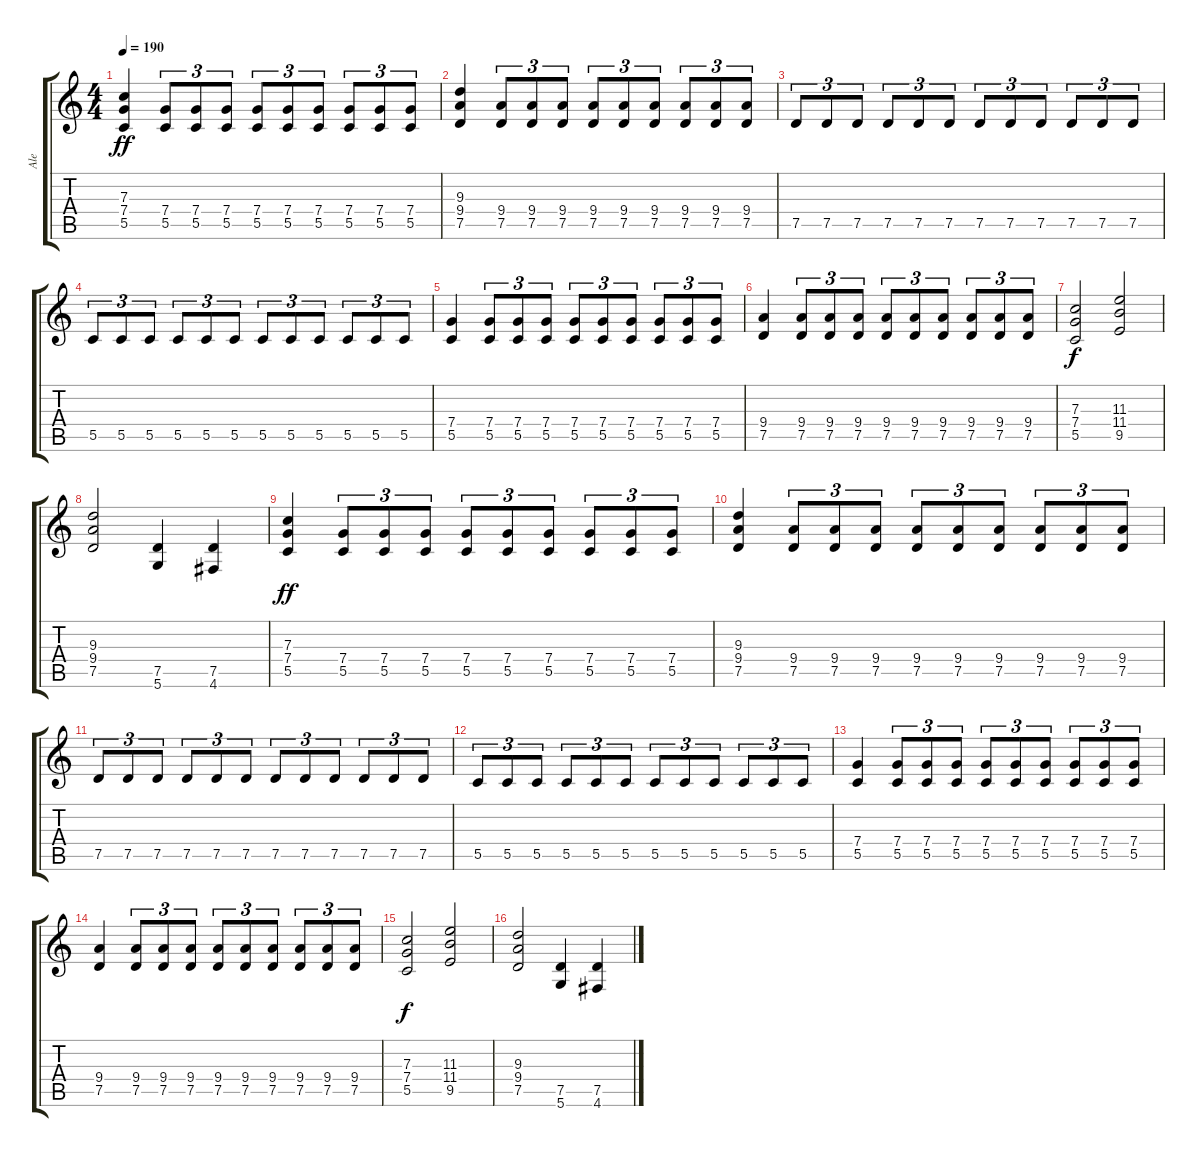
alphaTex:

\track ("Ale" "Ale") {instrument distortionguitar}
\staff {score tabs}
\tuning (D4 A3 F3 C3 G2 D2) {hide}
\ts (4 4)
\tempo 190
\clef g2
\ks c
(7.3 7.4 5.5).4{dy ff} (7.4 5.5).8{tu (3 2)} (7.4 5.5).8{tu (3 2)} (7.4 5.5).8{tu (3 2)} (7.4 5.5).8{tu (3 2)} (7.4 5.5).8{tu (3 2)} (7.4 5.5).8{tu (3 2)} (7.4 5.5).8{tu (3 2)} (7.4 5.5).8{tu (3 2)} (7.4 5.5).8{tu (3 2)} |
(9.3 9.4 7.5).4 (9.4 7.5).8{tu (3 2)} (9.4 7.5).8{tu (3 2)} (9.4 7.5).8{tu (3 2)} (9.4 7.5).8{tu (3 2)} (9.4 7.5).8{tu (3 2)} (9.4 7.5).8{tu (3 2)} (9.4 7.5).8{tu (3 2)} (9.4 7.5).8{tu (3 2)} (9.4 7.5).8{tu (3 2)} |
7.5.8{tu (3 2)} 7.5.8{tu (3 2)} 7.5.8{tu (3 2)} 7.5.8{tu (3 2)} 7.5.8{tu (3 2)} 7.5.8{tu (3 2)} 7.5.8{tu (3 2)} 7.5.8{tu (3 2)} 7.5.8{tu (3 2)} 7.5.8{tu (3 2)} 7.5.8{tu (3 2)} 7.5.8{tu (3 2)} |
5.5.8{tu (3 2)} 5.5.8{tu (3 2)} 5.5.8{tu (3 2)} 5.5.8{tu (3 2)} 5.5.8{tu (3 2)} 5.5.8{tu (3 2)} 5.5.8{tu (3 2)} 5.5.8{tu (3 2)} 5.5.8{tu (3 2)} 5.5.8{tu (3 2)} 5.5.8{tu (3 2)} 5.5.8{tu (3 2)} |
(7.4 5.5).4 (7.4 5.5).8{tu (3 2)} (7.4 5.5).8{tu (3 2)} (7.4 5.5).8{tu (3 2)} (7.4 5.5).8{tu (3 2)} (7.4 5.5).8{tu (3 2)} (7.4 5.5).8{tu (3 2)} (7.4 5.5).8{tu (3 2)} (7.4 5.5).8{tu (3 2)} (7.4 5.5).8{tu (3 2)} |
(9.4 7.5).4 (9.4 7.5).8{tu (3 2)} (9.4 7.5).8{tu (3 2)} (9.4 7.5).8{tu (3 2)} (9.4 7.5).8{tu (3 2)} (9.4 7.5).8{tu (3 2)} (9.4 7.5).8{tu (3 2)} (9.4 7.5).8{tu (3 2)} (9.4 7.5).8{tu (3 2)} (9.4 7.5).8{tu (3 2)} |
(7.3 7.4 5.5).2{dy f} (11.3 11.4 9.5).2 |
(9.3 9.4 7.5).2 (7.5 5.6).4 (7.5 4.6).4 |
(7.3 7.4 5.5).4{dy ff} (7.4 5.5).8{tu (3 2)} (7.4 5.5).8{tu (3 2)} (7.4 5.5).8{tu (3 2)} (7.4 5.5).8{tu (3 2)} (7.4 5.5).8{tu (3 2)} (7.4 5.5).8{tu (3 2)} (7.4 5.5).8{tu (3 2)} (7.4 5.5).8{tu (3 2)} (7.4 5.5).8{tu (3 2)} |
(9.3 9.4 7.5).4 (9.4 7.5).8{tu (3 2)} (9.4 7.5).8{tu (3 2)} (9.4 7.5).8{tu (3 2)} (9.4 7.5).8{tu (3 2)} (9.4 7.5).8{tu (3 2)} (9.4 7.5).8{tu (3 2)} (9.4 7.5).8{tu (3 2)} (9.4 7.5).8{tu (3 2)} (9.4 7.5).8{tu (3 2)} |
7.5.8{tu (3 2)} 7.5.8{tu (3 2)} 7.5.8{tu (3 2)} 7.5.8{tu (3 2)} 7.5.8{tu (3 2)} 7.5.8{tu (3 2)} 7.5.8{tu (3 2)} 7.5.8{tu (3 2)} 7.5.8{tu (3 2)} 7.5.8{tu (3 2)} 7.5.8{tu (3 2)} 7.5.8{tu (3 2)} |
5.5.8{tu (3 2)} 5.5.8{tu (3 2)} 5.5.8{tu (3 2)} 5.5.8{tu (3 2)} 5.5.8{tu (3 2)} 5.5.8{tu (3 2)} 5.5.8{tu (3 2)} 5.5.8{tu (3 2)} 5.5.8{tu (3 2)} 5.5.8{tu (3 2)} 5.5.8{tu (3 2)} 5.5.8{tu (3 2)} |
(7.4 5.5).4 (7.4 5.5).8{tu (3 2)} (7.4 5.5).8{tu (3 2)} (7.4 5.5).8{tu (3 2)} (7.4 5.5).8{tu (3 2)} (7.4 5.5).8{tu (3 2)} (7.4 5.5).8{tu (3 2)} (7.4 5.5).8{tu (3 2)} (7.4 5.5).8{tu (3 2)} (7.4 5.5).8{tu (3 2)} |
(9.4 7.5).4 (9.4 7.5).8{tu (3 2)} (9.4 7.5).8{tu (3 2)} (9.4 7.5).8{tu (3 2)} (9.4 7.5).8{tu (3 2)} (9.4 7.5).8{tu (3 2)} (9.4 7.5).8{tu (3 2)} (9.4 7.5).8{tu (3 2)} (9.4 7.5).8{tu (3 2)} (9.4 7.5).8{tu (3 2)} |
(7.3 7.4 5.5).2{dy f} (11.3 11.4 9.5).2 |
(9.3 9.4 7.5).2 (7.5 5.6).4 (7.5 4.6).4
